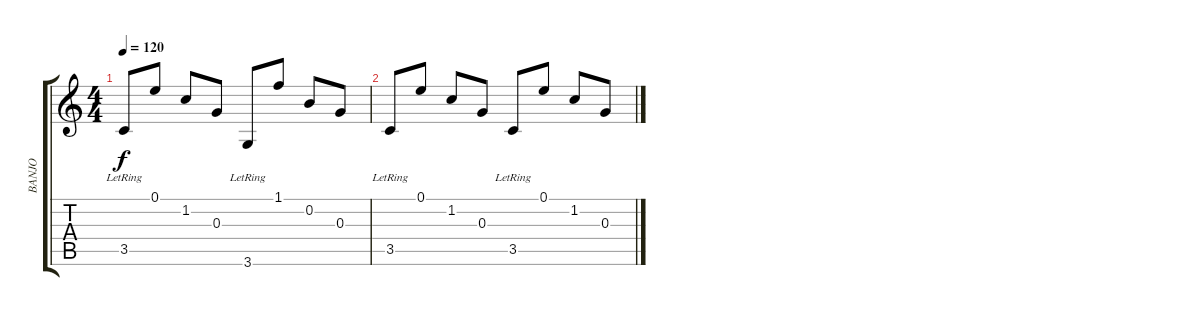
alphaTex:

\track ("BANJO" "BANJO") {instrument banjo}
\staff {score tabs}
\tuning (E4 B3 G3 D3 A2 E2) {hide}
\displaytranspose 12
\ts (4 4)
\tempo 120
\clef g2
\ks c
3.5{lr}.8{dy f} 0.1.8 1.2.8 0.3.8 3.6{lr}.8 1.1.8 0.2.8 0.3.8 |
3.5{lr}.8 0.1.8 1.2.8 0.3.8 3.5{lr}.8 0.1.8 1.2.8 0.3.8
